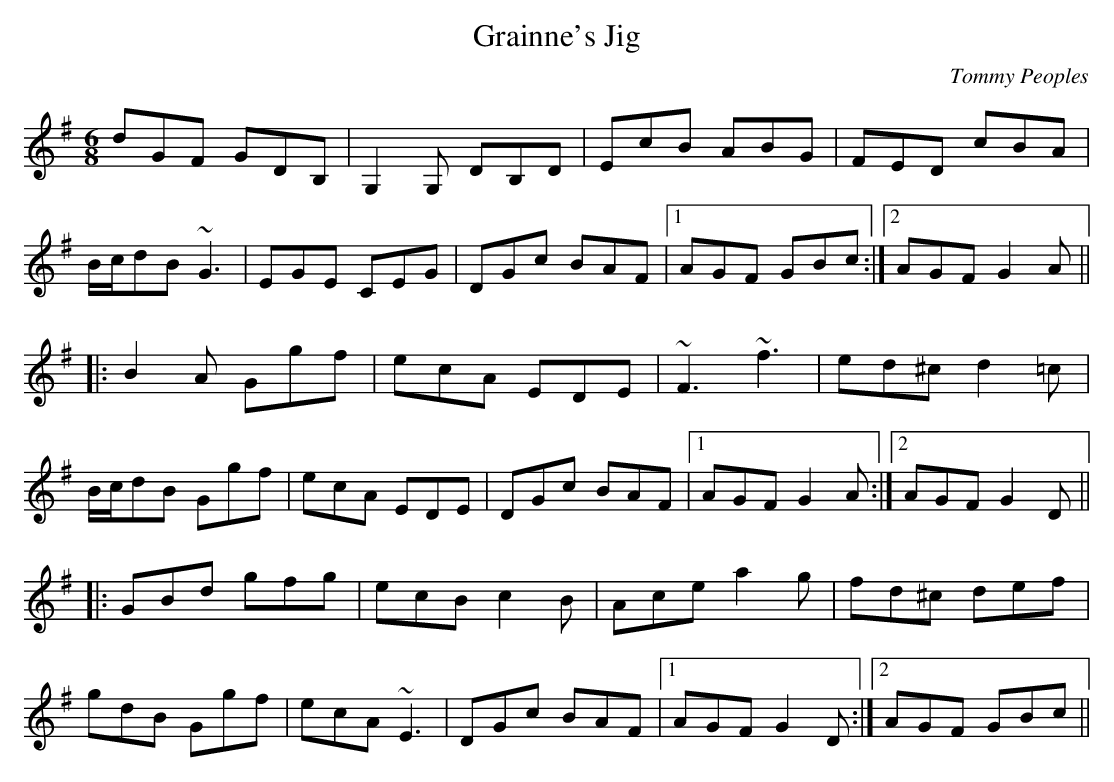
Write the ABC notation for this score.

X:1
T:Grainne's Jig
C:Tommy Peoples
M:6/8
L:1/8
K:G
dGF GDB,|G,2G, DB,D|EcB ABG|FED cBA|!
B/c/dB ~G3|EGE CEG|DGc BAF|1 AGF GBc:|2 AGF G2A||!
|:B2A Ggf|ecA EDE|~F3 ~f3|ed^c d2=c|!
B/c/dB Ggf|ecA EDE|DGc BAF|1 AGF G2A:|2 AGF G2D||!
|:GBd gfg|ecB c2B|Ace a2g|fd^c def|!
gdB Ggf|ecA ~E3|DGc BAF|1 AGF G2D:|2 AGF GBc||!
